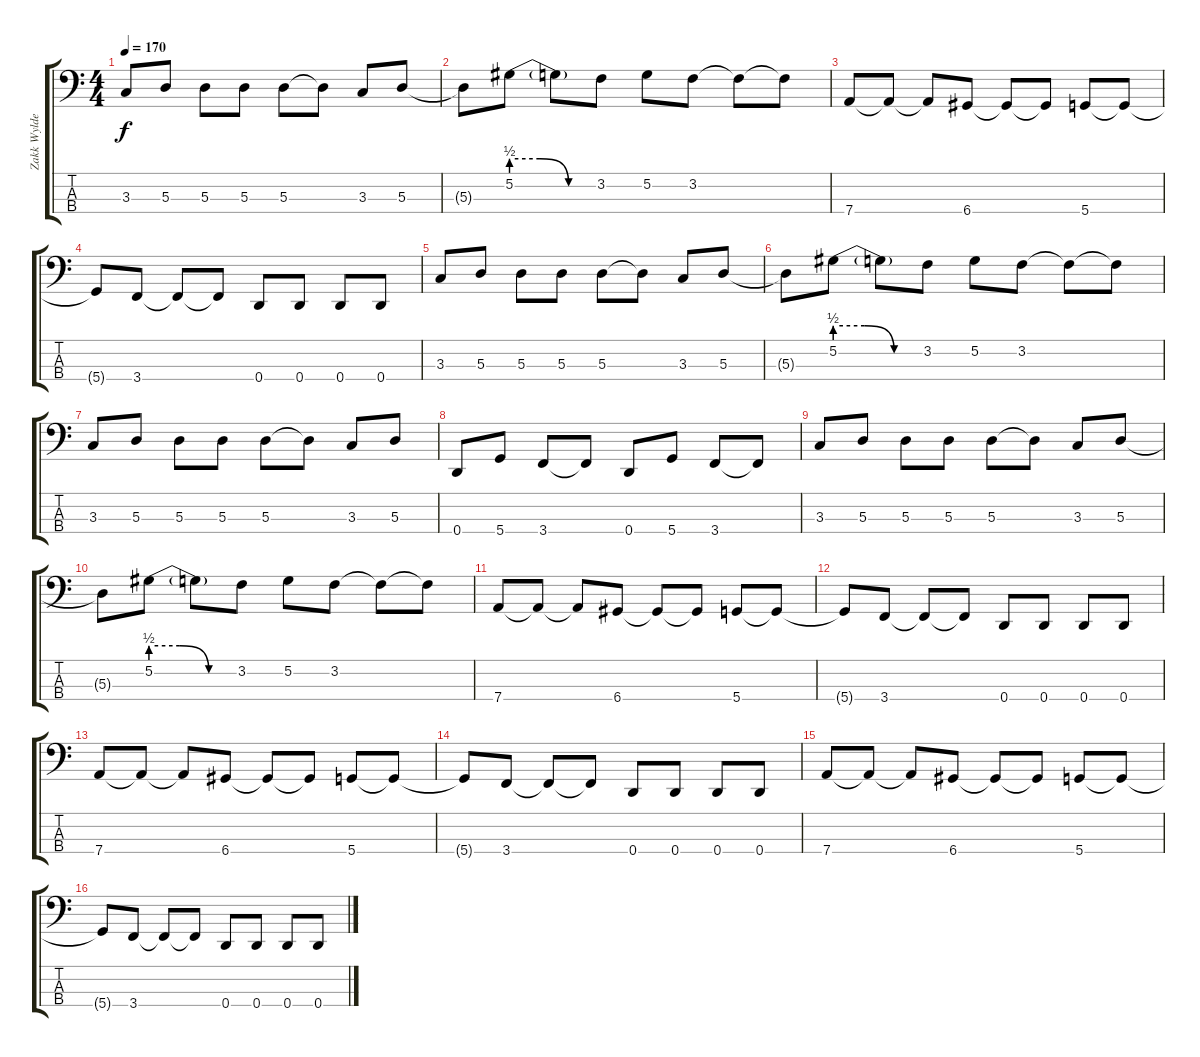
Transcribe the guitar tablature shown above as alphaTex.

\track ("Zakk Wylde (Bass)" "Zakk Wylde") {instrument electricbassfinger}
\staff {score tabs}
\tuning (G2 D2 A1 D1) {hide}
\ts (4 4)
\tempo 170
\clef f4
\ks c
3.3.8{dy f} 5.3.8 5.3.8 5.3.8 5.3.8 5.3{t}.8 3.3.8 5.3.8 |
5.3{t}.8 5.2{be (custom 0 2 20 2 40 0 60 0)}.8 5.2{t}.8 3.2.8 5.2.8 3.2.8 3.2{t}.8 3.2{t}.8 |
7.4.8 7.4{t}.8 7.4{t}.8 6.4.8 6.4{t}.8 6.4{t}.8 5.4.8 5.4{t}.8 |
5.4{t}.8 3.4.8 3.4{t}.8 3.4{t}.8 0.4.8 0.4.8 0.4.8 0.4.8 |
3.3.8 5.3.8 5.3.8 5.3.8 5.3.8 5.3{t}.8 3.3.8 5.3.8 |
5.3{t}.8 5.2{be (custom 0 2 20 2 40 0 60 0)}.8 5.2{t}.8 3.2.8 5.2.8 3.2.8 3.2{t}.8 3.2{t}.8 |
3.3.8 5.3.8 5.3.8 5.3.8 5.3.8 5.3{t}.8 3.3.8 5.3.8 |
0.4.8 5.4.8 3.4.8 3.4{t}.8 0.4.8 5.4.8 3.4.8 3.4{t}.8 |
3.3.8 5.3.8 5.3.8 5.3.8 5.3.8 5.3{t}.8 3.3.8 5.3.8 |
5.3{t}.8 5.2{be (custom 0 2 20 2 40 0 60 0)}.8 5.2{t}.8 3.2.8 5.2.8 3.2.8 3.2{t}.8 3.2{t}.8 |
7.4.8 7.4{t}.8 7.4{t}.8 6.4.8 6.4{t}.8 6.4{t}.8 5.4.8 5.4{t}.8 |
5.4{t}.8 3.4.8 3.4{t}.8 3.4{t}.8 0.4.8 0.4.8 0.4.8 0.4.8 |
7.4.8 7.4{t}.8 7.4{t}.8 6.4.8 6.4{t}.8 6.4{t}.8 5.4.8 5.4{t}.8 |
5.4{t}.8 3.4.8 3.4{t}.8 3.4{t}.8 0.4.8 0.4.8 0.4.8 0.4.8 |
7.4.8 7.4{t}.8 7.4{t}.8 6.4.8 6.4{t}.8 6.4{t}.8 5.4.8 5.4{t}.8 |
5.4{t}.8 3.4.8 3.4{t}.8 3.4{t}.8 0.4.8 0.4.8 0.4.8 0.4.8
